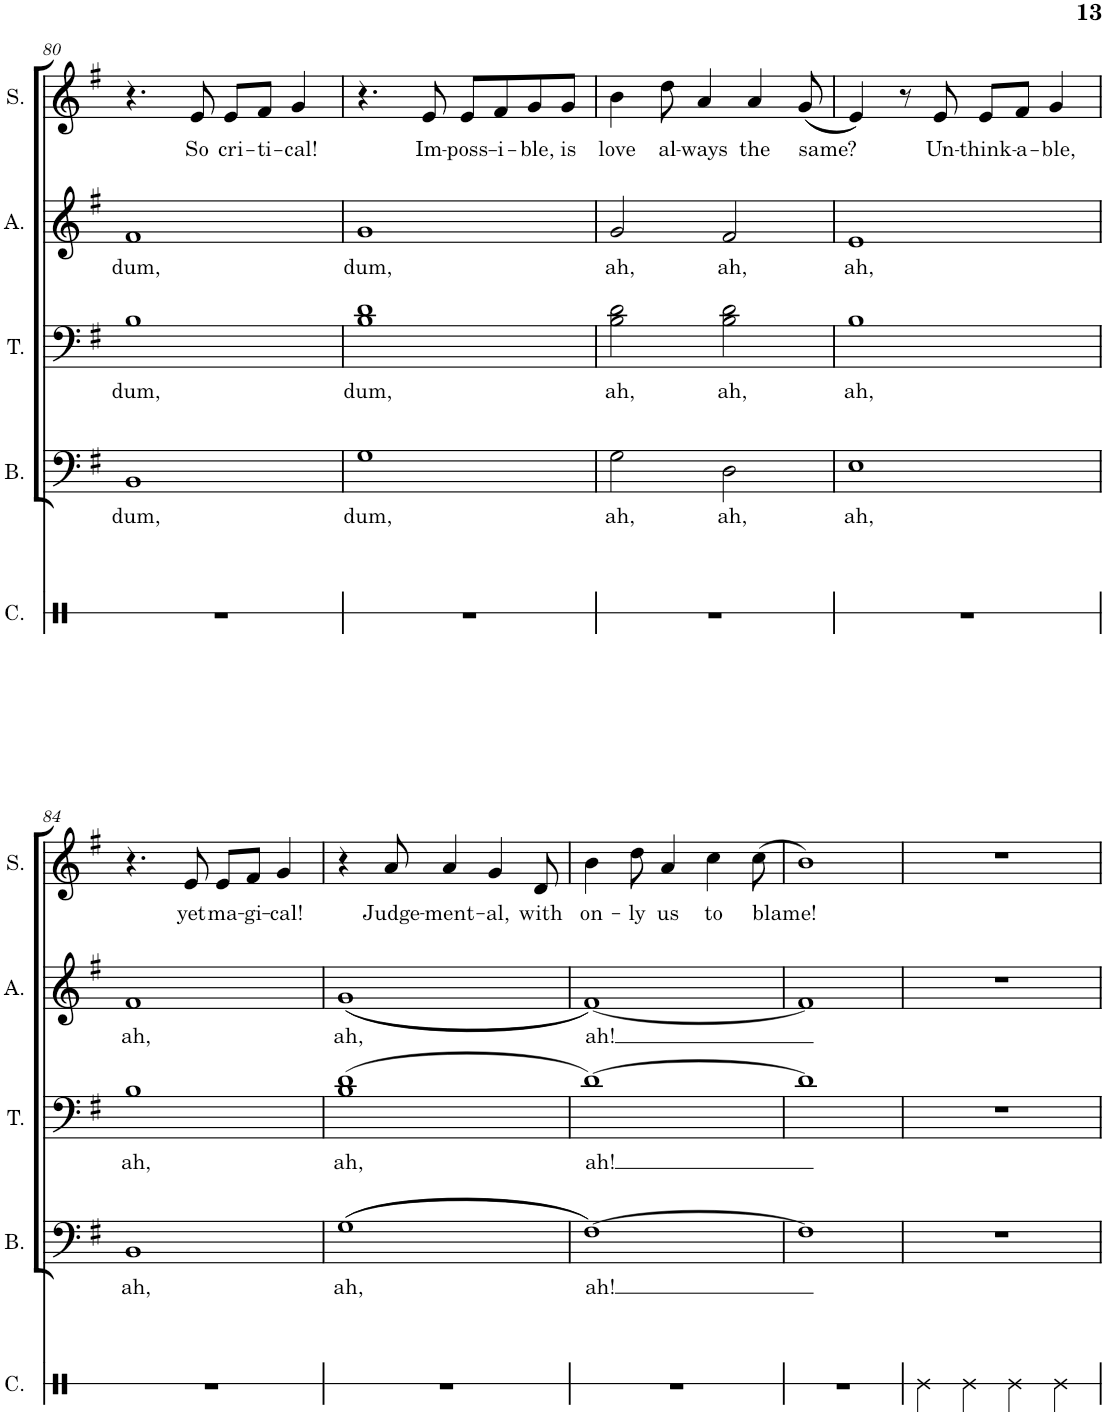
**kern	**kern	**text	**kern	**text	**kern	**text	**kern	**text
*part5	*part4	*part4	*part3	*part3	*part2	*part2	*part1	*part1
*staff5	*staff4	*staff4	*staff3	*staff3	*staff2	*staff2	*staff1	*staff1
*I"Claps	*I"Bass	*	*I"Tenor	*	*I"Alto	*	*I"Soprano	*
*I'C.	*I'B.	*	*I'T.	*	*I'A.	*	*I'S.	*
!!LO:PB:g=z
*clefX	*clefF4	*	*clefF4	*	*clefG2	*	*clefG2	*
*k[]	*k[f#]	*	*k[f#]	*	*k[f#]	*	*k[f#]	*
*M4/4	*M4/4	*	*M4/4	*	*M4/4	*	*M4/4	*
=80	=80	=80	=80	=80	=80	=80	=80	=80
!	!	!LO:LY:b	!	!LO:LY:b	!	!LO:LY:b	!	!
1r	1BB	dum,	1B	dum,	1f#	dum,	4.r	.
!	!	!	!	!	!	!	!	!LO:LY:b
.	.	.	.	.	.	.	8e/	So
!	!	!	!	!	!	!	!	!LO:LY:b
.	.	.	.	.	.	.	8e/L	cri-
!	!	!	!	!	!	!	!	!LO:LY:b
.	.	.	.	.	.	.	8f#/J	-ti-
!	!	!	!	!	!	!	!	!LO:LY:b
.	.	.	.	.	.	.	4g/	-cal!
=81	=81	=81	=81	=81	=81	=81	=81	=81
!	!	!LO:LY:b	!	!LO:LY:b	!	!LO:LY:b	!	!
1r	1G	dum,	1B 1d	dum,	1g	dum,	4.r	.
!	!	!	!	!	!	!	!	!LO:LY:b
.	.	.	.	.	.	.	8e/	Im-
!	!	!	!	!	!	!	!	!LO:LY:b
.	.	.	.	.	.	.	8e/L	-poss-
!	!	!	!	!	!	!	!	!LO:LY:b
.	.	.	.	.	.	.	8f#/	-i-
!	!	!	!	!	!	!	!	!LO:LY:b
.	.	.	.	.	.	.	8g/	-ble,
!	!	!	!	!	!	!	!	!LO:LY:b
.	.	.	.	.	.	.	8g/J	is
=82	=82	=82	=82	=82	=82	=82	=82	=82
!	!	!LO:LY:b	!	!LO:LY:b	!	!LO:LY:b	!	!LO:LY:b
1r	2G\	ah,	2B\ 2d\	ah,	2g/	ah,	4b\	love
!	!	!	!	!	!	!	!	!LO:LY:b
.	.	.	.	.	.	.	8dd\	al-
!	!	!	!	!	!	!	!	!LO:LY:b
.	.	.	.	.	.	.	4a/	-ways
!	!	!LO:LY:b	!	!LO:LY:b	!	!LO:LY:b	!	!
.	2D\	ah,	2B\ 2d\	ah,	2f#/	ah,	.	.
!	!	!	!	!	!	!	!	!LO:LY:b
.	.	.	.	.	.	.	4a/	the
!	!	!	!	!	!	!	!	!LO:LY:b
.	.	.	.	.	.	.	((8g/	same?
=83	=83	=83	=83	=83	=83	=83	=83	=83
!	!	!LO:LY:b	!	!LO:LY:b	!	!LO:LY:b	!	!
1r	1E	ah,	1B	ah,	1e	ah,	4e/))	.
.	.	.	.	.	.	.	8r	.
!	!	!	!	!	!	!	!	!LO:LY:b
.	.	.	.	.	.	.	8e/	Un-
!	!	!	!	!	!	!	!	!LO:LY:b
.	.	.	.	.	.	.	8e/L	-think-
!	!	!	!	!	!	!	!	!LO:LY:b
.	.	.	.	.	.	.	8f#/J	-a-
!	!	!	!	!	!	!	!	!LO:LY:b
.	.	.	.	.	.	.	4g/	-ble,
!!LO:LB:g=z
=84	=84	=84	=84	=84	=84	=84	=84	=84
!	!	!LO:LY:b	!	!LO:LY:b	!	!LO:LY:b	!	!
1r	1BB	ah,	1B	ah,	1f#	ah,	4.r	.
!	!	!	!	!	!	!	!	!LO:LY:b
.	.	.	.	.	.	.	8e/	yet
!	!	!	!	!	!	!	!	!LO:LY:b
.	.	.	.	.	.	.	8e/L	ma-
!	!	!	!	!	!	!	!	!LO:LY:b
.	.	.	.	.	.	.	8f#/J	-gi-
!	!	!	!	!	!	!	!	!LO:LY:b
.	.	.	.	.	.	.	4g/	-cal!
=85	=85	=85	=85	=85	=85	=85	=85	=85
!	!	!LO:LY:b	!	!LO:LY:b	!	!LO:LY:b	!	!
1r	((1G	ah,	(1B 1d	ah,	((1g	ah,	4r	.
!	!	!	!	!	!	!	!	!LO:LY:b
.	.	.	.	.	.	.	8a/	Judge-
!	!	!	!	!	!	!	!	!LO:LY:b
.	.	.	.	.	.	.	4a/	-ment-
!	!	!	!	!	!	!	!	!LO:LY:b
.	.	.	.	.	.	.	4g/	-al,
!	!	!	!	!	!	!	!	!LO:LY:b
.	.	.	.	.	.	.	8d/	with
=86	=86	=86	=86	=86	=86	=86	=86	=86
!	!	!LO:LY:b	!	!LO:LY:b	!	!LO:LY:b	!	!LO:LY:b
1r	[1F#))	ah!	[1d)	ah!	[1f#))	ah!	4b\	on-
!	!	!	!	!	!	!	!	!LO:LY:b
.	.	.	.	.	.	.	8dd\	-ly
!	!	!	!	!	!	!	!	!LO:LY:b
.	.	.	.	.	.	.	4a/	us
!	!	!	!	!	!	!	!	!LO:LY:b
.	.	.	.	.	.	.	4cc\	to
!	!	!	!	!	!	!	!	!LO:LY:b
.	.	.	.	.	.	.	(8cc\	blame!
=87	=87	=87	=87	=87	=87	=87	=87	=87
1r	1F#]	.	1d]	.	1f#]	.	1b)	.
=88	=88	=88	=88	=88	=88	=88	=88	=88
4Re\	1r	.	1r	.	1r	.	1r	.
4Re\	.	.	.	.	.	.	.	.
4Re\	.	.	.	.	.	.	.	.
4Re\	.	.	.	.	.	.	.	.
=	=	=	=	=	=	=	=	=
*-	*-	*-	*-	*-	*-	*-	*-	*-
